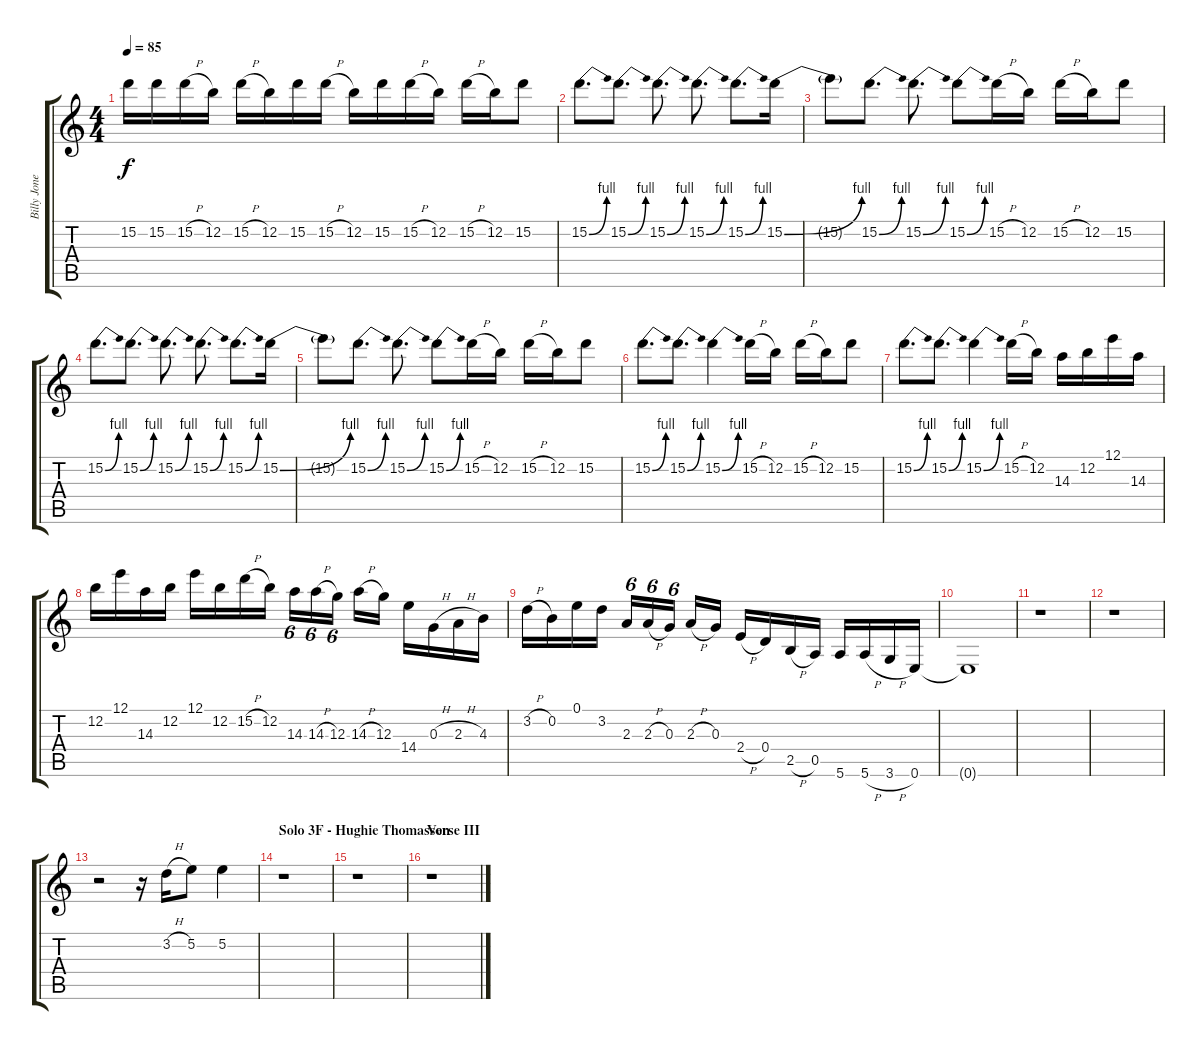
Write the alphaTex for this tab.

\track ("Billy Jones Solo" "Billy Jone") {instrument overdrivenguitar}
\staff {score tabs}
\tuning (E4 B3 G3 D3 A2 E2) {hide}
\ts (4 4)
\tempo 85
\clef g2
\ks c
15.2{t}.16{dy f} 15.2.16 15.2{h}.16 12.2.16 15.2{h}.16 12.2.16 15.2.16 15.2{h}.16 12.2.16 15.2.16 15.2{h}.16 12.2.16 15.2{h}.16 12.2.16 15.2.8 |
15.2{be (bend 0 0 60 4)}.8{d} 15.2{be (bend 0 0 60 4)}.8{d} 15.2{be (bend 0 0 60 4)}.8{d} 15.2{be (bend 0 0 60 4)}.8{d} 15.2{be (bend 0 0 60 4)}.8{d} 15.2{be (bend 0 0 60 4)}.16 |
15.2{t}.8 15.2{be (bend 0 0 60 4)}.8{d} 15.2{be (bend 0 0 60 4)}.8{d} 15.2{be (bend 0 0 60 4)}.8 15.2{h}.16 12.2.16 15.2{h}.16 12.2.16 15.2.8 |
15.2{be (bend 0 0 60 4)}.8{d} 15.2{be (bend 0 0 60 4)}.8{d} 15.2{be (bend 0 0 60 4)}.8{d} 15.2{be (bend 0 0 60 4)}.8{d} 15.2{be (bend 0 0 60 4)}.8{d} 15.2{be (bend 0 0 60 4)}.16 |
15.2{t}.8 15.2{be (bend 0 0 60 4)}.8{d} 15.2{be (bend 0 0 60 4)}.8{d} 15.2{be (bend 0 0 60 4)}.8 15.2{h}.16 12.2.16 15.2{h}.16 12.2.16 15.2.8 |
15.2{be (bend 0 0 60 4)}.8{d} 15.2{be (bend 0 0 60 4)}.8{d} 15.2{be (bend 0 0 60 4)}.4 15.2{h}.16 12.2.16 15.2{h}.16 12.2.16 15.2.8 |
15.2{be (bend 0 0 60 4)}.8{d} 15.2{be (bend 0 0 60 4)}.8{d} 15.2{be (bend 0 0 60 4)}.4 15.2{h}.16 12.2.16 14.3.16 12.2.16 12.1.16 14.3.16 |
12.2.16 12.1.16 14.3.16 12.2.16 12.1.16 12.2.16 15.2{h}.16 12.2.16 14.3.16{tu (6 4)} 14.3{h}.16{tu (6 4)} 12.3.16{tu (6 4)} 14.3{h}.16 12.3.16 14.4.16 0.3{h}.16 2.3{h}.16 4.3.16 |
3.2{h}.16 0.2.16 0.1.16 3.2.16 2.3.16{tu (6 4)} 2.3{h}.16{tu (6 4)} 0.3.16{tu (6 4)} 2.3{h}.16 0.3.16 2.4{h}.16 0.4.16 2.5{h}.16 0.5.16 5.6.16 5.6{h}.16 3.6{h}.16 0.6.16 |
0.6{t}.1 |
r.1 |
r.1 |
r.2 r.16 3.2{h}.16 5.2.8 5.2.4 |
\section ("" "Solo 3F - Hughie Thomasson")
r.1 |
r.1 |
\section ("" "Verse III")
r.1
